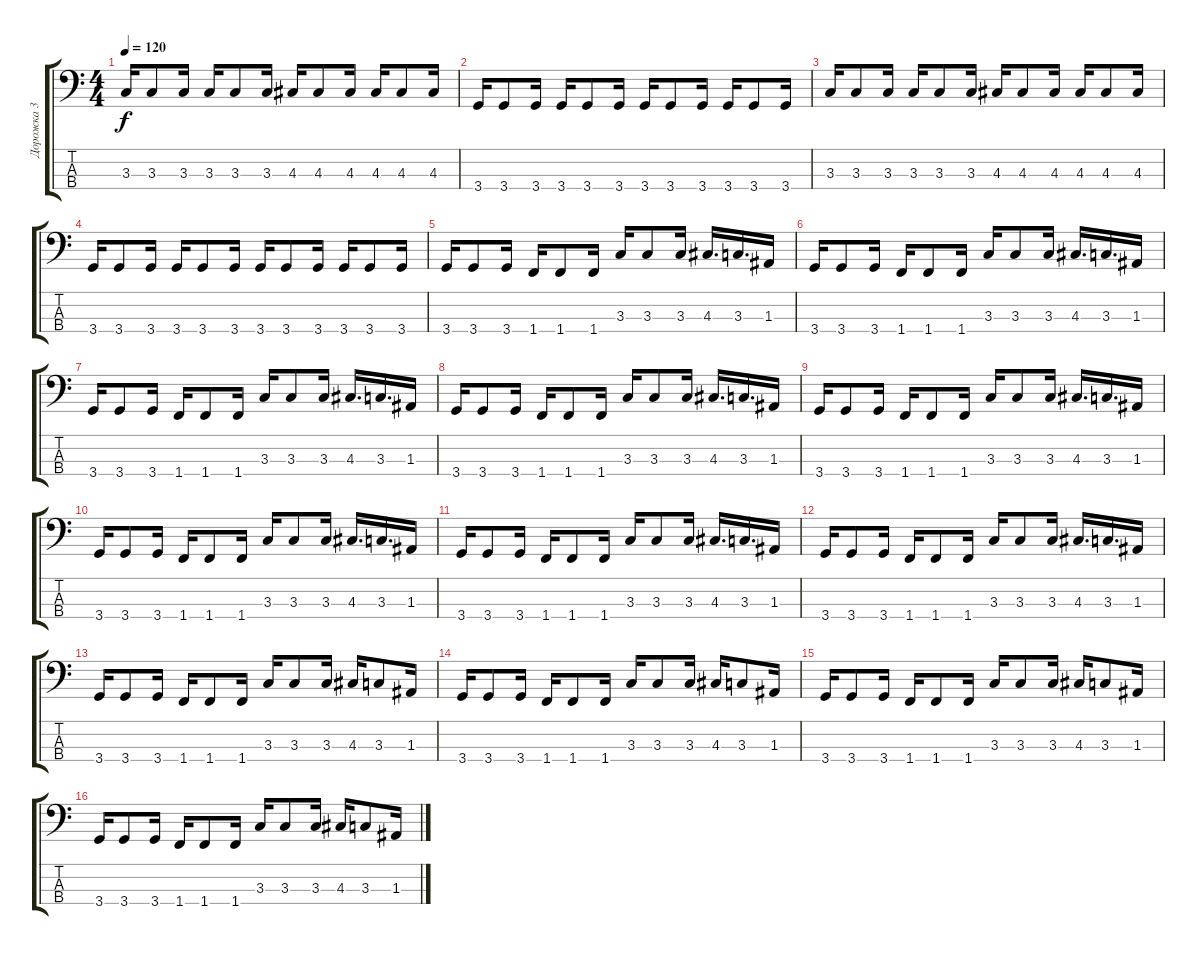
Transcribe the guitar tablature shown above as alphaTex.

\track ("Дорожка 3" "Дорожка 3") {instrument slapbass2}
\staff {score tabs}
\tuning (G2 D2 A1 E1) {hide}
\ts (4 4)
\tempo 120
\clef f4
\ks c
3.3.16{dy f} 3.3.8 3.3.16 3.3.16 3.3.8 3.3.16 4.3.16 4.3.8 4.3.16 4.3.16 4.3.8 4.3.16 |
3.4.16 3.4.8 3.4.16 3.4.16 3.4.8 3.4.16 3.4.16 3.4.8 3.4.16 3.4.16 3.4.8 3.4.16 |
3.3.16 3.3.8 3.3.16 3.3.16 3.3.8 3.3.16 4.3.16 4.3.8 4.3.16 4.3.16 4.3.8 4.3.16 |
3.4.16 3.4.8 3.4.16 3.4.16 3.4.8 3.4.16 3.4.16 3.4.8 3.4.16 3.4.16 3.4.8 3.4.16 |
3.4.16 3.4.8 3.4.16 1.4.16 1.4.8 1.4.16 3.3.16 3.3.8 3.3.16 4.3.16{d} 3.3.16{d} 1.3.16 |
3.4.16 3.4.8 3.4.16 1.4.16 1.4.8 1.4.16 3.3.16 3.3.8 3.3.16 4.3.16{d} 3.3.16{d} 1.3.16 |
3.4.16 3.4.8 3.4.16 1.4.16 1.4.8 1.4.16 3.3.16 3.3.8 3.3.16 4.3.16{d} 3.3.16{d} 1.3.16 |
3.4.16 3.4.8 3.4.16 1.4.16 1.4.8 1.4.16 3.3.16 3.3.8 3.3.16 4.3.16{d} 3.3.16{d} 1.3.16 |
3.4.16 3.4.8 3.4.16 1.4.16 1.4.8 1.4.16 3.3.16 3.3.8 3.3.16 4.3.16{d} 3.3.16{d} 1.3.16 |
3.4.16 3.4.8 3.4.16 1.4.16 1.4.8 1.4.16 3.3.16 3.3.8 3.3.16 4.3.16{d} 3.3.16{d} 1.3.16 |
3.4.16 3.4.8 3.4.16 1.4.16 1.4.8 1.4.16 3.3.16 3.3.8 3.3.16 4.3.16{d} 3.3.16{d} 1.3.16 |
3.4.16 3.4.8 3.4.16 1.4.16 1.4.8 1.4.16 3.3.16 3.3.8 3.3.16 4.3.16{d} 3.3.16{d} 1.3.16 |
3.4.16 3.4.8 3.4.16 1.4.16 1.4.8 1.4.16 3.3.16 3.3.8 3.3.16 4.3.16 3.3.8 1.3.16 |
3.4.16 3.4.8 3.4.16 1.4.16 1.4.8 1.4.16 3.3.16 3.3.8 3.3.16 4.3.16 3.3.8 1.3.16 |
3.4.16 3.4.8 3.4.16 1.4.16 1.4.8 1.4.16 3.3.16 3.3.8 3.3.16 4.3.16 3.3.8 1.3.16 |
3.4.16 3.4.8 3.4.16 1.4.16 1.4.8 1.4.16 3.3.16 3.3.8 3.3.16 4.3.16 3.3.8 1.3.16
